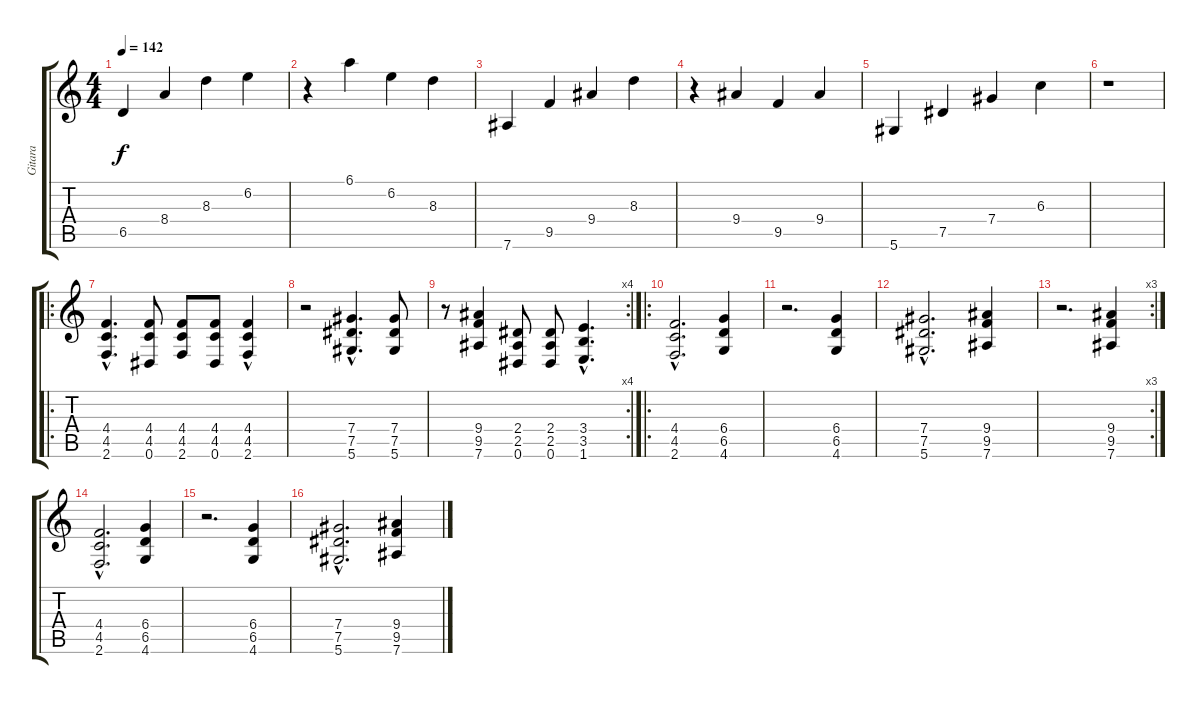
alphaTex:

\track ("Gitara" "Gitara") {instrument distortionguitar}
\staff {score tabs}
\tuning (Eb4 Bb3 Gb3 Db3 Ab2 Eb2) {hide}
\ts (4 4)
\tempo 142
\clef g2
\ks c
6.5.4{dy f} 8.4.4 8.3.4 6.2.4 |
r.4 6.1.4 6.2.4 8.3.4 |
7.6.4 9.5.4 9.4.4 8.3.4 |
r.4 9.4.4 9.5.4 9.4.4 |
5.6.4 7.5.4 7.4.4 6.3.4 |
r.1 |
\ro
(4.4{hac} 4.5{hac} 2.6{hac}).4{d} (4.4 4.5 0.6).8 (4.4 4.5 2.6).8 (4.4 4.5 0.6).8 (4.4{hac} 4.5{hac} 2.6{hac}).4 |
r.2 (7.4{hac} 7.5{hac} 5.6{hac}).4{d} (7.4 7.5 5.6).8 |
\rc 4
r.8 (9.4 9.5 7.6).4 (2.4 2.5 0.6).8 (2.4 2.5 0.6).8 (3.4{hac} 3.5{hac} 1.6{hac}).4{d} |
\ro
(4.4{hac} 4.5{hac} 2.6{hac}).2{d} (6.4 6.5 4.6).4 |
r.2{d} (6.4 6.5 4.6).4 |
(7.4{hac} 7.5{hac} 5.6{hac}).2{d} (9.4 9.5 7.6).4 |
\rc 3
r.2{d} (9.4 9.5 7.6).4 |
(4.4{hac} 4.5{hac} 2.6{hac}).2{d} (6.4 6.5 4.6).4 |
r.2{d} (6.4 6.5 4.6).4 |
(7.4{hac} 7.5{hac} 5.6{hac}).2{d} (9.4 9.5 7.6).4
